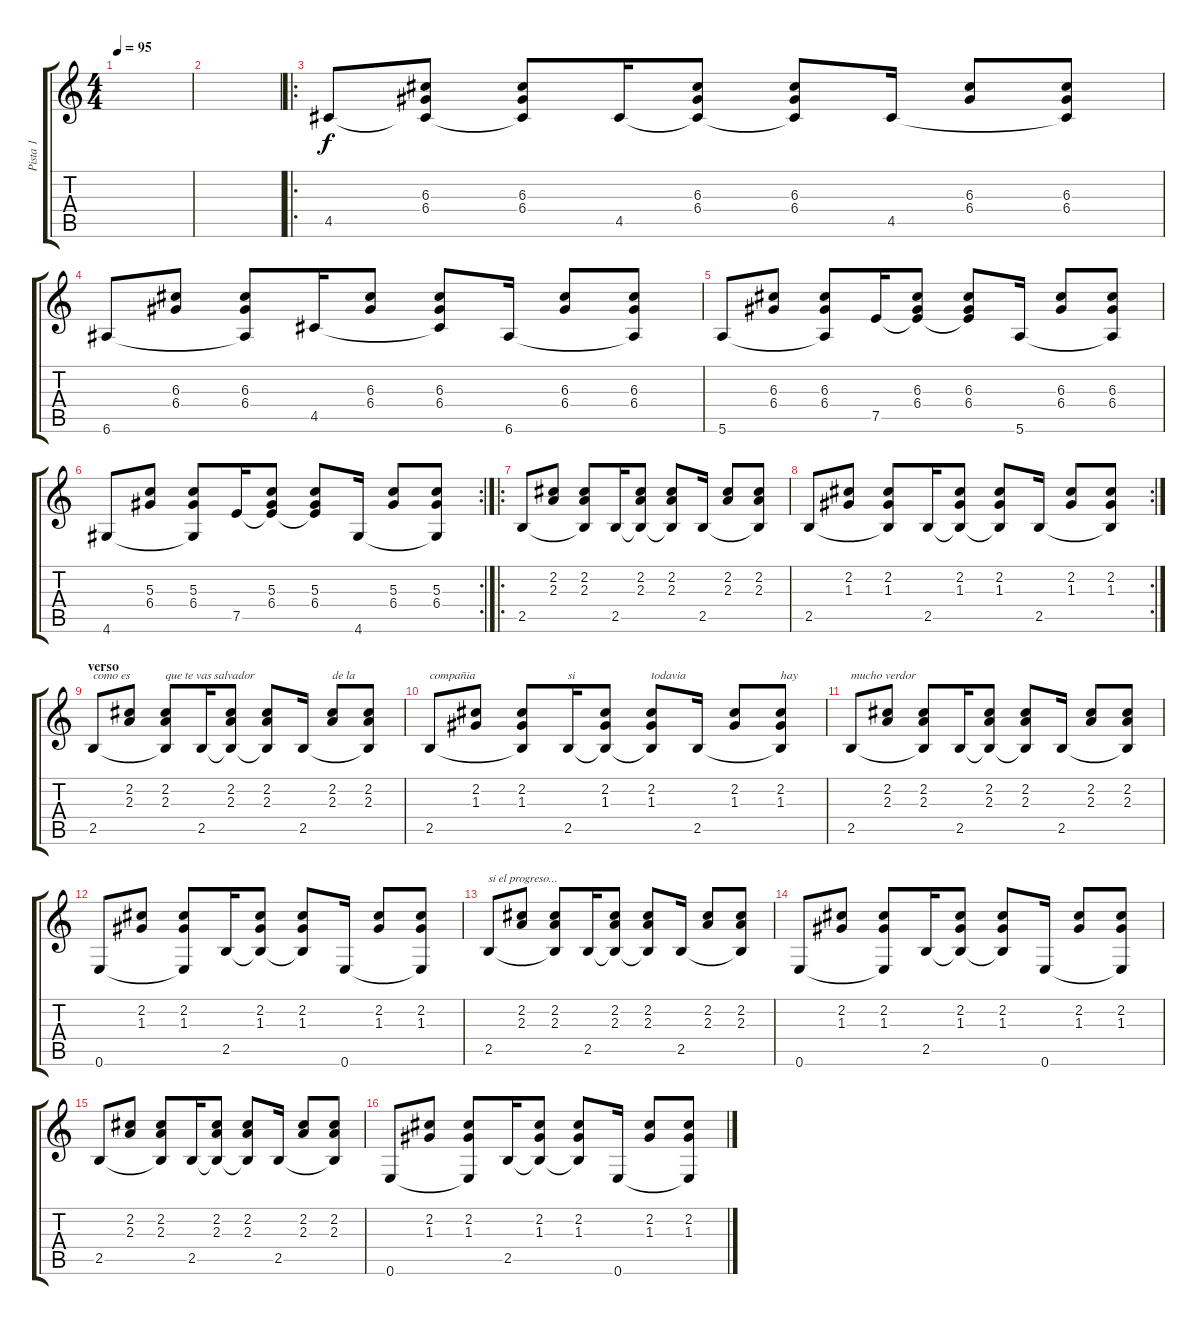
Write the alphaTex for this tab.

\track ("Pista 1" "Pista 1") {instrument acousticguitarnylon}
\staff {score tabs}
\tuning (E4 B3 G3 D3 A2 E2) {hide}
\ts (4 4)
\tempo 95
\clef g2
\ks c
|
|
\ro
4.5.8 (6.3 6.4 4.5{t}).8 (6.3 6.4 4.5{t}).8 4.5.16 (6.3 6.4 4.5{t}).8 (6.3 6.4 4.5{t}).8 4.5.16 (6.3 6.4).8 (6.3 6.4 4.5{t}).8 |
6.6.8 (6.3 6.4).8 (6.3 6.4 6.6{t}).8 4.5.16 (6.3 6.4).8 (6.3 6.4 4.5{t}).8 6.6.16 (6.3 6.4).8 (6.3 6.4 6.6{t}).8 |
5.6.8 (6.3 6.4).8 (6.3 6.4 5.6{t}).8 7.5.16 (6.3 6.4 7.5{t}).8 (6.3 6.4 7.5{t}).8 5.6.16 (6.3 6.4).8 (6.3 6.4 5.6{t}).8 |
\rc 2
4.6.8 (5.3 6.4).8 (5.3 6.4 4.6{t}).8 7.5.16 (5.3 6.4 7.5{t}).8 (5.3 6.4 7.5{t}).8 4.6.16 (5.3 6.4).8 (5.3 6.4 4.6{t}).8 |
\ro
2.5.8 (2.2 2.3).8 (2.2 2.3 2.5{t}).8 2.5.16 (2.2 2.3 2.5{t}).8 (2.2 2.3 2.5{t}).8 2.5.16 (2.2 2.3).8 (2.2 2.3 2.5{t}).8 |
\rc 2
2.5.8 (2.2 1.3).8 (2.2 1.3 2.5{t}).8 2.5.16 (2.2 1.3 2.5{t}).8 (2.2 1.3 2.5{t}).8 2.5.16 (2.2 1.3).8 (2.2 1.3 2.5{t}).8 |
\section ("" "verso")
2.5.8{txt "como es"} (2.2 2.3).8 (2.2 2.3 2.5{t}).8{txt "que te vas salvador"} 2.5.16 (2.2 2.3 2.5{t}).8 (2.2 2.3 2.5{t}).8 2.5.16 (2.2 2.3).8{txt "de la"} (2.2 2.3 2.5{t}).8 |
2.5.8{txt "compañia"} (2.2 1.3).8 (2.2 1.3 2.5{t}).8 2.5.16{txt "si"} (2.2 1.3 2.5{t}).8 (2.2 1.3 2.5{t}).8{txt "todavia"} 2.5.16 (2.2 1.3).8 (2.2 1.3 2.5{t}).8{txt "hay"} |
2.5.8{txt "mucho verdor"} (2.2 2.3).8 (2.2 2.3 2.5{t}).8 2.5.16 (2.2 2.3 2.5{t}).8 (2.2 2.3 2.5{t}).8 2.5.16 (2.2 2.3).8 (2.2 2.3 2.5{t}).8 |
0.6.8 (2.2 1.3).8 (2.2 1.3 0.6{t}).8 2.5.16 (2.2 1.3 2.5{t}).8 (2.2 1.3 2.5{t}).8 0.6.16 (2.2 1.3).8 (2.2 1.3 0.6{t}).8 |
2.5.8{txt "si el progreso..."} (2.2 2.3).8 (2.2 2.3 2.5{t}).8 2.5.16 (2.2 2.3 2.5{t}).8 (2.2 2.3 2.5{t}).8 2.5.16 (2.2 2.3).8 (2.2 2.3 2.5{t}).8 |
0.6.8 (2.2 1.3).8 (2.2 1.3 0.6{t}).8 2.5.16 (2.2 1.3 2.5{t}).8 (2.2 1.3 2.5{t}).8 0.6.16 (2.2 1.3).8 (2.2 1.3 0.6{t}).8 |
2.5.8 (2.2 2.3).8 (2.2 2.3 2.5{t}).8 2.5.16 (2.2 2.3 2.5{t}).8 (2.2 2.3 2.5{t}).8 2.5.16 (2.2 2.3).8 (2.2 2.3 2.5{t}).8 |
0.6.8 (2.2 1.3).8 (2.2 1.3 0.6{t}).8 2.5.16 (2.2 1.3 2.5{t}).8 (2.2 1.3 2.5{t}).8 0.6.16 (2.2 1.3).8 (2.2 1.3 0.6{t}).8
